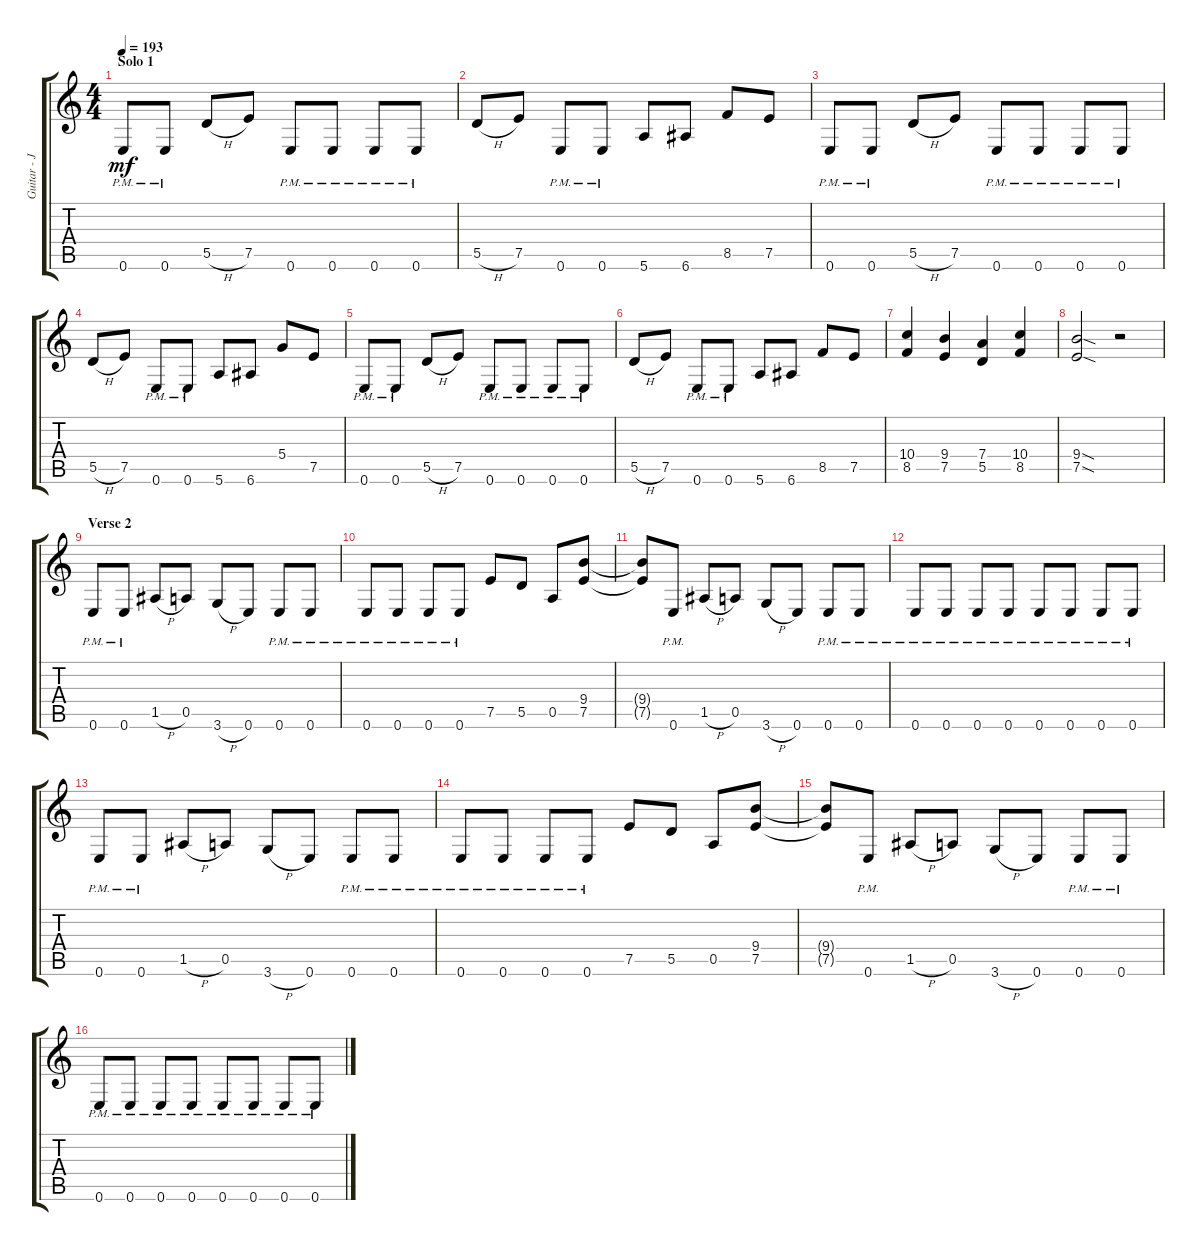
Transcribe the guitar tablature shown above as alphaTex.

\track ("Guitar - James" "Guitar - J") {instrument distortionguitar}
\staff {score tabs}
\tuning (E4 B3 G3 D3 A2 E2) {hide}
\ts (4 4)
\section ("" "Solo 1")
\tempo 193
\clef g2
\ks c
0.6{pm}.8{dy mf} 0.6{pm}.8 5.5{h}.8 7.5.8 0.6{pm}.8 0.6{pm}.8 0.6{pm}.8 0.6{pm}.8 |
5.5{h}.8 7.5.8 0.6{pm}.8 0.6{pm}.8 5.6.8 6.6.8 8.5.8 7.5.8 |
0.6{pm}.8 0.6{pm}.8 5.5{h}.8 7.5.8 0.6{pm}.8 0.6{pm}.8 0.6{pm}.8 0.6{pm}.8 |
5.5{h}.8 7.5.8 0.6{pm}.8 0.6{pm}.8 5.6.8 6.6.8 5.4.8 7.5.8 |
0.6{pm}.8 0.6{pm}.8 5.5{h}.8 7.5.8 0.6{pm}.8 0.6{pm}.8 0.6{pm}.8 0.6{pm}.8 |
5.5{h}.8 7.5.8 0.6{pm}.8 0.6{pm}.8 5.6.8 6.6.8 8.5.8 7.5.8 |
(10.4 8.5).4 (9.4 7.5).4 (7.4 5.5).4 (10.4 8.5).4 |
(9.4{sod} 7.5{sod}).2 r.2 |
\section ("" "Verse 2")
0.6{pm}.8 0.6{pm}.8 1.5{h}.8 0.5.8 3.6{h}.8 0.6.8 0.6{pm}.8 0.6{pm}.8 |
0.6{pm}.8 0.6{pm}.8 0.6{pm}.8 0.6{pm}.8 7.5.8 5.5.8 0.5.8 (9.4 7.5).8 |
(9.4{t} 7.5{t}).8 0.6{pm}.8 1.5{h}.8 0.5.8 3.6{h}.8 0.6.8 0.6{pm}.8 0.6{pm}.8 |
0.6{pm}.8 0.6{pm}.8 0.6{pm}.8 0.6{pm}.8 0.6{pm}.8 0.6{pm}.8 0.6{pm}.8 0.6{pm}.8 |
0.6{pm}.8 0.6{pm}.8 1.5{h}.8 0.5.8 3.6{h}.8 0.6.8 0.6{pm}.8 0.6{pm}.8 |
0.6{pm}.8 0.6{pm}.8 0.6{pm}.8 0.6{pm}.8 7.5.8 5.5.8 0.5.8 (9.4 7.5).8 |
(9.4{t} 7.5{t}).8 0.6{pm}.8 1.5{h}.8 0.5.8 3.6{h}.8 0.6.8 0.6{pm}.8 0.6{pm}.8 |
0.6{pm}.8 0.6{pm}.8 0.6{pm}.8 0.6{pm}.8 0.6{pm}.8 0.6{pm}.8 0.6{pm}.8 0.6{pm}.8
